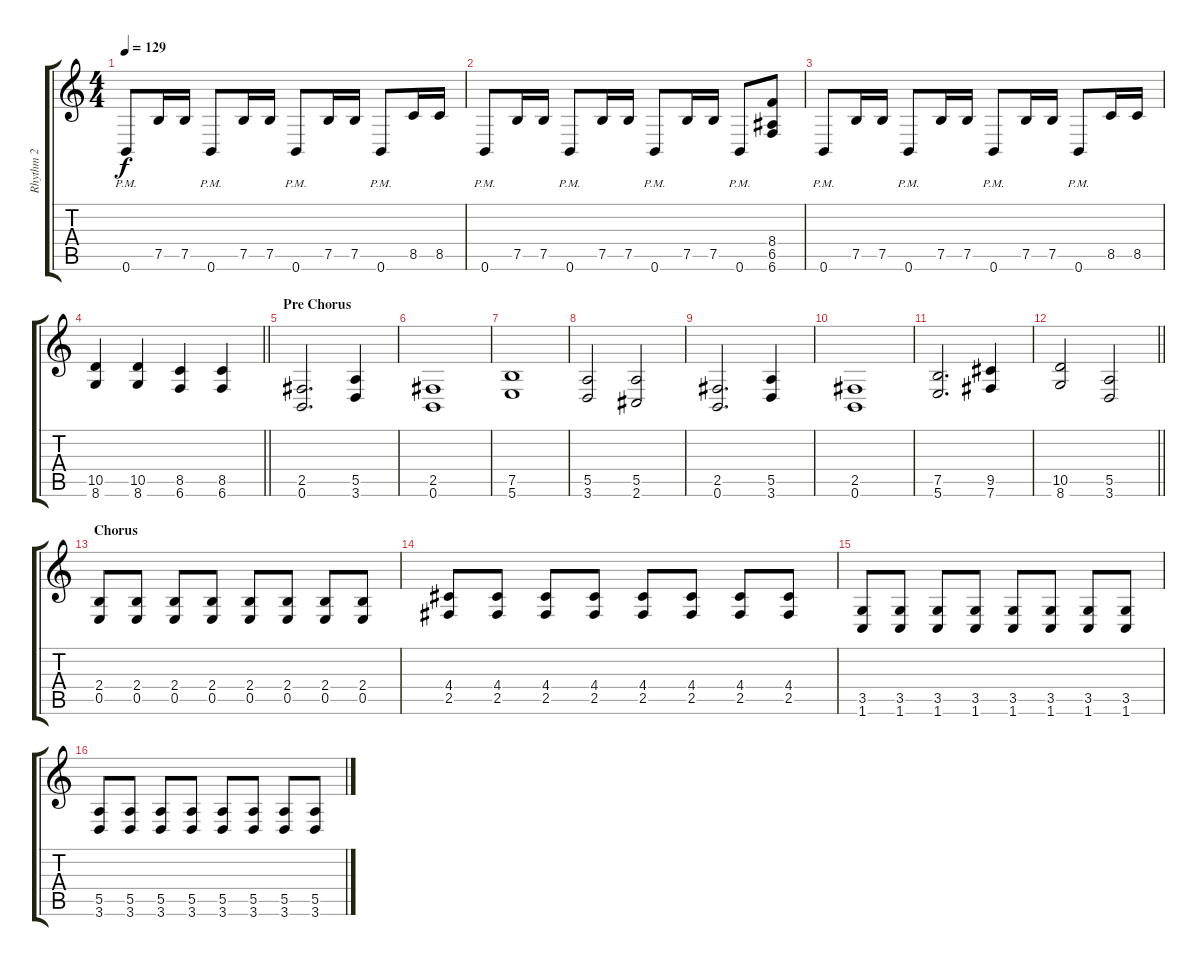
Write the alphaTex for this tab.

\track ("Rhythm 2" "Rhythm 2") {instrument overdrivenguitar}
\staff {score tabs}
\tuning (B3 Gb3 D3 A2 E2 B1) {hide}
\ts (4 4)
\tempo 129
\clef g2
\ks c
0.6{pm}.8{dy f} 7.5.16 7.5.16 0.6{pm}.8 7.5.16 7.5.16 0.6{pm}.8 7.5.16 7.5.16 0.6{pm}.8 8.5.16 8.5.16 |
0.6{pm}.8 7.5.16 7.5.16 0.6{pm}.8 7.5.16 7.5.16 0.6{pm}.8 7.5.16 7.5.16 0.6{pm}.8 (8.4 6.5 6.6).8 |
0.6{pm}.8 7.5.16 7.5.16 0.6{pm}.8 7.5.16 7.5.16 0.6{pm}.8 7.5.16 7.5.16 0.6{pm}.8 8.5.16 8.5.16 |
\barLineRight lightlight
(10.5 8.6).4 (10.5 8.6).4 (8.5 6.6).4 (8.5 6.6).4 |
\section ("" "Pre Chorus")
(2.5 0.6).2{d} (5.5 3.6).4 |
(2.5 0.6).1 |
(7.5 5.6).1 |
(5.5 3.6).2 (5.5 2.6).2 |
(2.5 0.6).2{d} (5.5 3.6).4 |
(2.5 0.6).1 |
(7.5 5.6).2{d} (9.5 7.6).4 |
\barLineRight lightlight
(10.5 8.6).2 (5.5 3.6).2 |
\section ("" "Chorus")
(2.4 0.5).8 (2.4 0.5).8 (2.4 0.5).8 (2.4 0.5).8 (2.4 0.5).8 (2.4 0.5).8 (2.4 0.5).8 (2.4 0.5).8 |
(4.4 2.5).8 (4.4 2.5).8 (4.4 2.5).8 (4.4 2.5).8 (4.4 2.5).8 (4.4 2.5).8 (4.4 2.5).8 (4.4 2.5).8 |
(3.5 1.6).8 (3.5 1.6).8 (3.5 1.6).8 (3.5 1.6).8 (3.5 1.6).8 (3.5 1.6).8 (3.5 1.6).8 (3.5 1.6).8 |
(5.5 3.6).8 (5.5 3.6).8 (5.5 3.6).8 (5.5 3.6).8 (5.5 3.6).8 (5.5 3.6).8 (5.5 3.6).8 (5.5 3.6).8
